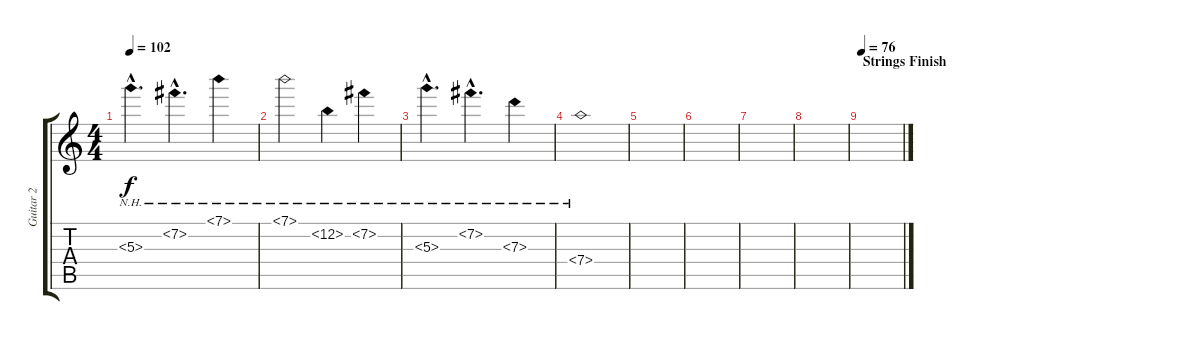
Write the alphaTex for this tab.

\track ("Guitar 2" "Guitar 2") {instrument distortionguitar}
\staff {score tabs}
\tuning (E4 B3 G3 D3 A2 E2) {hide}
\ts (4 4)
\tempo 102
\clef g2
\ks c
5.3{nh hac}.4{d dy f} 7.2{nh hac}.4{d} 7.1{nh}.4 |
7.1{nh}.2 12.2{nh}.4 7.2{nh}.4 |
5.3{nh hac}.4{d} 7.2{nh hac}.4{d} 7.3{nh}.4 |
7.4{nh}.1 |
|
|
|
|
\section ("" "Strings Finish")
\tempo 76
